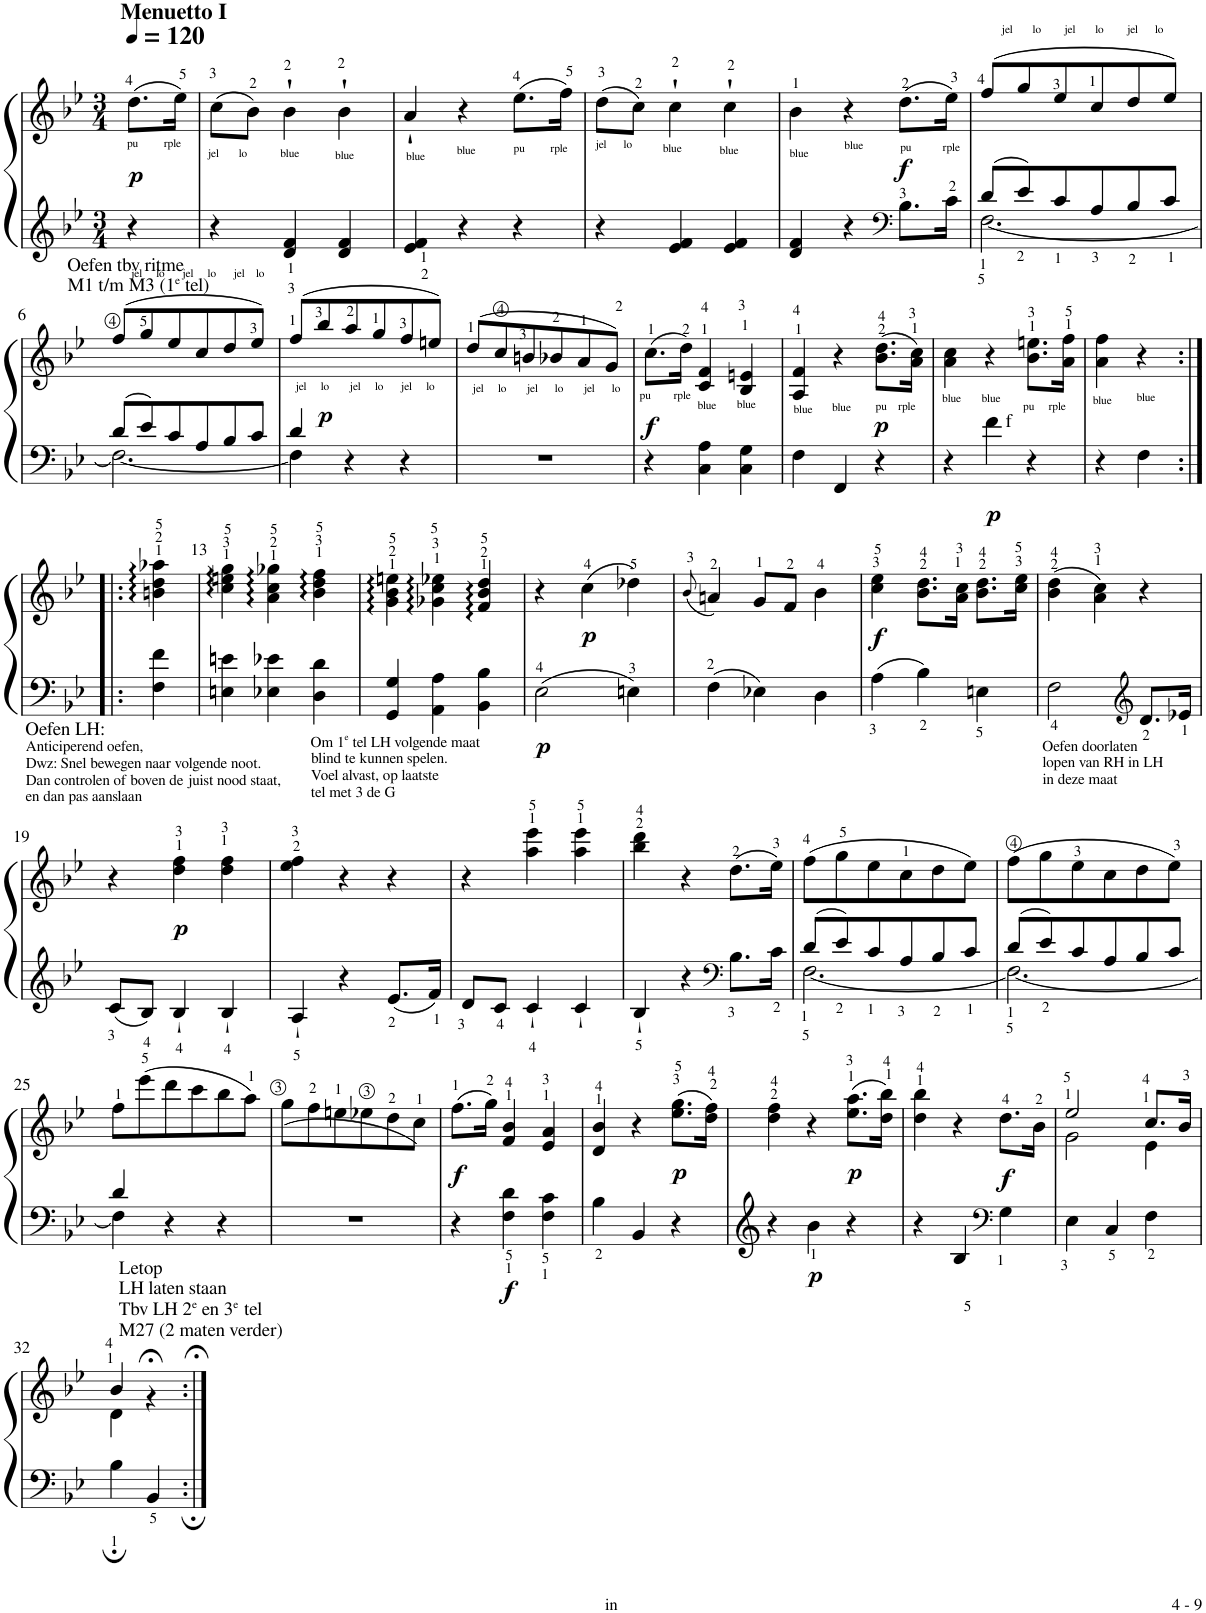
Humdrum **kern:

**kern	**kern	**dynam
*part1	*part1	*part1
*staff2	*staff1	*staff1/2
*I"Piano	*	*
*I'Pno.	*	*
!!LO:PB:g=z
*stria5	*stria5	*
*clefG2	*clefG2	*
*k[b-e-]	*k[b-e-]	*
*M3/4	*M3/4	*
*MM120	*MM120	*
=	=	=
!	!LO:TX:a:B:t=Menuetto I	!
!	!LO:TX:b:t=pu         rple	!
!	!LO:TX:b:t=Oefen tbv ritme	!
!	!LO:TX:b:t=M1 t/m M3 (1	!
!	!LO:TX:b:t=e	!
!	!LO:TX:b:t=tel)	!
!	!	!LO:DY:b
4r	(8.dd\L	p
.	16ee-\Jk)	.
=1	=1	=1
!	!LO:TX:b:t=jel       lo	!
4r	(8cc\L	.
.	8b-\J)	.
!	!LO:TX:b:t=blue	!
4d/ 4f/	4b-`\	.
!	!LO:TX:b:t=blue	!
4d/ 4f/	4b-`\	.
=2	=2	=2
!	!LO:TX:b:t=blue	!
4e-/ 4f/	4a`/	.
!	!LO:TX:b:t=blue	!
4r	4r	.
!	!LO:TX:b:t=pu         rple	!
4r	(8.ee-\L	.
.	16ff\Jk)	.
=3	=3	=3
!	!LO:TX:b:t=jel      lo	!
4r	(8dd\L	.
.	8cc\J)	.
!	!LO:TX:b:t=blue	!
4e-/ 4f/	4cc`\	.
!	!LO:TX:b:t=blue	!
4e-/ 4f/	4cc`\	.
=4	=4	=4
!	!LO:TX:b:t=blue	!
4d/ 4f/	4b-\	.
!	!LO:TX:b:t=blue	!
4r	4r	.
*clefF4	*	*
!	!LO:TX:b:t=pu           rple	!
!	!	!LO:DY:b
8.B-\L	(8.dd\L	f
16c\Jk	16ee-\Jk)	.
=5	=5	=5
*^	*	*
!	!	!LO:TX:a:t=jel       lo        jel       lo        jel      lo	!
8d/L	[2.F\	(>8ff/L	.
8e-/	.	8gg/	.
8c/	.	8ee-/	.
8A/	.	8cc/	.
8B-/	.	8dd/	.
8c/J	.	8ee-/J)	.
!!LO:LB:g=z
=6	=6	=6	=6
!	!	!LO:TX:a:t=jel     lo      jel     lo      jel    lo	!
8d/L	2.F\_	(>8ff/L	.
8e-/	.	8gg/	.
8c/	.	8ee-/	.
8A/	.	8cc/	.
8B-/	.	8dd/	.
8c/J	.	8ee-/J)	.
=7	=7	=7	=7
!	!	!LO:TX:b:t=jel     lo       jel     lo      jel     lo	!
4d/	4F\]	(>8ff/L	.
!	!	!	!LO:DY:b
.	.	8bb-/	p
4r	2ryy	8aa/	.
.	.	8gg/	.
4r	.	8ff/	.
.	.	8een/J)	.
*v	*v	*	*
=8	=8	=8
!	!LO:TX:b:t=jel     lo       jel      lo       jel      lo	!
2.r	(>8dd/L	.
.	8cc/	.
.	8bn/	.
.	8b-X/	.
.	8a/	.
.	8g/J)	.
=9	=9	=9
!	!LO:TX:b:t=pu        rple	!
!	!	!LO:DY:b
4r	(8.cc\L	f
.	16dd\Jk)	.
!	!LO:TX:b:t=blue	!
4C\ 4A\	4c/ 4f/	.
!	!LO:TX:b:t=blue	!
4C\ 4G\	4B-/ 4en/	.
=10	=10	=10
!	!LO:TX:b:t=blue	!
4F\	4A/ 4f/	.
!	!LO:TX:b:t=blue	!
4FF/	4r	.
!	!LO:TX:b:t=pu    rple	!
!	!	!LO:DY:b
4r	(8.b-\ 8.dd\L	p
.	16a\ 16cc\Jk)	.
=11	=11	=11
!	!LO:TX:b:t=blue	!
4r	4a\ 4cc\	.
!	!LO:TX:b:t=blue	!
!LO:TX:a:t=f	!	!
!	!	!LO:DY:b=2
4f\	4r	p
!	!LO:TX:b:t=pu     rple	!
4r	8.b-\ 8.een\L	.
.	16a\ 16ff\Jk	.
=12	=12	=12
!	!LO:TX:b:t=blue	!
4r	4a\ 4ff\	.
!	!LO:TX:b:t=blue	!
4F\	4r	.
!!LO:LB:g=z
=12X1:|!|:	=12X1:|!|:	=12X1:|!|:
!LO:TX:b:t=Oefen LH&colon;	!	!
!LO:TX:b:t=Anticiperend oefen,	!	!
!LO:TX:b:t=Dwz&colon; Snel bewegen naar volgende noot.	!	!
!LO:TX:b:t=Dan controlen of boven de juist nood staat,	!	!
!LO:TX:b:t=en dan pas aanslaan	!	!
4F\ 4f\	4bn\ 4dd\ 4aa-X\	.
=13	=13	=13
4En\ 4en\	4cc\ 4een\ 4gg\	.
4E-X\ 4e-X\	4a\ 4cc\ 4gg-X\	.
!LO:TX:b:t=Om 1	!	!
!LO:TX:b:t=e	!	!
!LO:TX:b:t=tel LH volgende maat	!	!
!LO:TX:b:t=blind te kunnen spelen.	!	!
!LO:TX:b:t=Voel alvast, op laatste	!	!
!LO:TX:b:t=tel met 3 de G	!	!
4D\ 4d\	4b-\ 4dd\ 4ff\	.
=14	=14	=14
4GG/ 4G/	4g\ 4b-\ 4een\	.
4AA\ 4A\	4g-X\ 4cc\ 4ee-X\	.
4BB-\ 4B-\	4f/ 4b-/ 4dd/	.
=15	=15	=15
!	!	!LO:DY:b=2
2E-\	4r	p
!	!	!LO:DY:b
.	(4cc\	p
4En\	4dd-X\)	.
=16	=16	=16
.	(8qb-/	.
4F\	4an/)	.
4E-X\	8g/L	.
.	8f/J	.
4D\	4b-\	.
=17	=17	=17
!	!	!LO:DY:b
4A\	4cc\ 4ee-\	f
4B-\	8.b-\ 8.dd\L	.
.	16a\ 16cc\Jk	.
4En\	8.b-\ 8.dd\L	.
.	16cc\ 16ee-\Jk	.
=18	=18	=18
!LO:TX:b:t=Oefen doorlaten	!	!
!LO:TX:b:t=lopen van RH in LH	!	!
!LO:TX:b:t=in deze maat	!	!
2F\	(4b-\ 4dd\	.
.	4a\ 4cc\)	.
*clefG2	*	*
8.d/L	4r	.
16e-X/Jk	.	.
!!LO:LB:g=z
=19	=19	=19
8c/L	4r	.
8B-/J	.	.
!	!	!LO:DY:b
4B-`/	4dd\ 4ff\	p
4B-`/	4dd\ 4ff\	.
=20	=20	=20
4A`/	4ee-\ 4ff\	.
4r	4r	.
8.e-/L	4r	.
16f/Jk	.	.
=21	=21	=21
8d/L	4r	.
8c/J	.	.
4c`/	4aa\ 4eee-\	.
4c`/	4aa\ 4eee-\	.
=22	=22	=22
4B-`/	4bb-\ 4ddd\	.
4r	4r	.
*clefF4	*	*
8.B-\L	(8.dd\L	.
16c\Jk	16ee-\Jk)	.
=23	=23	=23
*^	*	*
8d/L	[2.F\	(>8ff\L	.
8e-/	.	8gg\	.
8c/	.	8ee-\	.
8A/	.	8cc\	.
8B-/	.	8dd\	.
8c/J	.	8ee-\J)	.
=24	=24	=24	=24
8d/L	2.F\_	(>8ff\L	.
8e-/	.	8gg\	.
8c/	.	8ee-\	.
8A/	.	8cc\	.
8B-/	.	8dd\	.
8c/J	.	8ee-\J)	.
!!LO:LB:g=z
=25	=25	=25	=25
4d/	4F\]	8ff\L	.
.	.	(>8eee-\	.
4r	2ryy	8ddd\	.
.	.	8ccc\	.
4r	.	8bb-\	.
.	.	8aa\J)	.
*v	*v	*	*
=26	=26	=26
2.r	(>8gg\L	.
.	8ff\	.
.	8een\	.
.	8ee-X\	.
.	8dd\	.
.	8cc\J)	.
=27	=27	=27
!	!	!LO:DY:b
4r	(8.ff\L	f
.	16gg\Jk)	.
!LO:TX:b:t=Letop	!	!
!LO:TX:b:t=LH laten staan	!	!
!LO:TX:b:t=Tbv LH 2	!	!
!LO:TX:b:t=e	!	!
!LO:TX:b:t=en 3	!	!
!LO:TX:b:t=e	!	!
!LO:TX:b:t=tel	!	!
!LO:TX:b:t=M27 (2 maten verder)	!	!
!	!	!LO:DY:b=2
4F\ 4d\	4f/ 4b-/	f
4F\ 4c\	4e-/ 4a/	.
=28	=28	=28
4B-\	4d/ 4b-/	.
4BB-/	4r	.
!	!	!LO:DY:b
4r	(8.ee-\ 8.gg\L	p
.	16dd\ 16ff\Jk)	.
=29	=29	=29
4r	4dd\ 4ff\	.
!	!	!LO:DY:b=2
4b-\	4r	p
!	!	!LO:DY:b
4r	(8.ee-\ 8.aa\L	p
.	16dd\ 16bb-\Jk)	.
=30	=30	=30
*^	*	*
4r	2ryy	4dd\ 4bb-\	.
4B-/	.	4r	.
*clefF4	*	*	*
!	!	!	!LO:DY:b
4ryy	4G\	8.dd\L	f
.	.	16b-\Jk	.
*v	*v	*	*
=31	=31	=31
*	*^	*
4E-\	2ee-/	2g\	.
4C/	.	.	.
4F\	8.cc/L	4e-\	.
.	16b-/Jk	.	.
!!LO:LB:g=z	!!
=32	=32	=32	=32
4B-;\	4b-/	4d\	.
4BB-/	4r;<yy	4r	.
*	*v	*v	*
=:|!	=:|!	=:|!
*-	*-	*-
